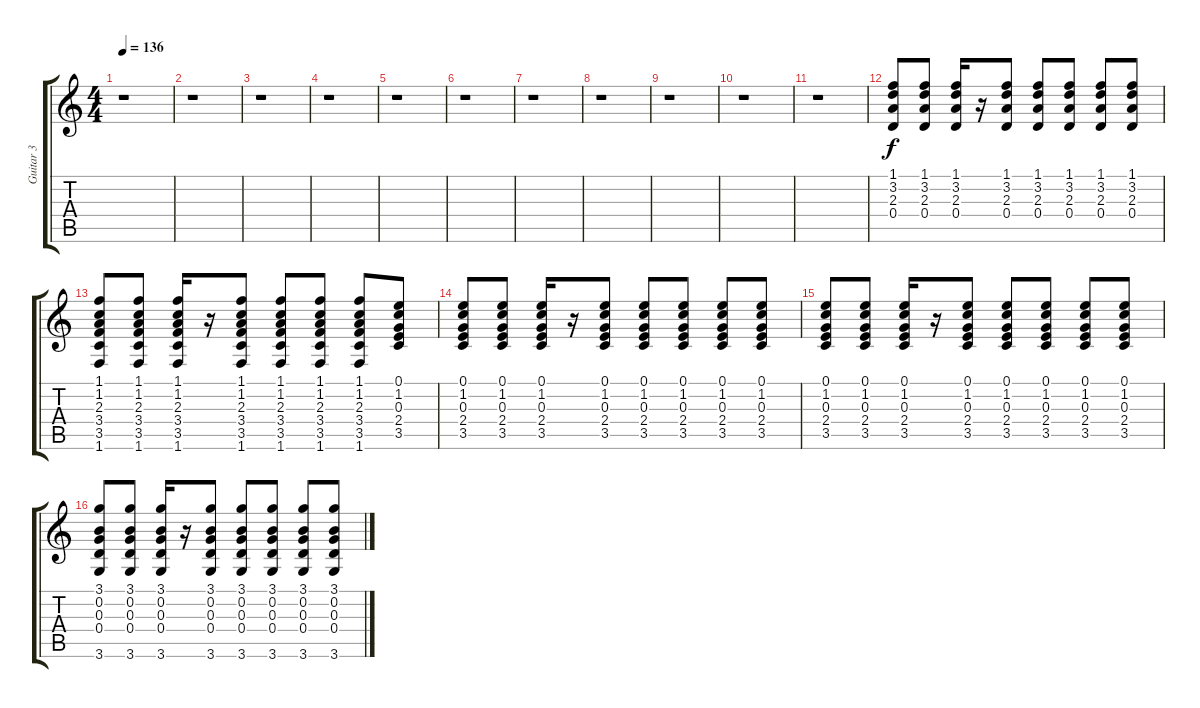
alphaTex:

\track ("Guitar 3" "Guitar 3") {instrument acousticguitarsteel}
\staff {score tabs}
\tuning (E4 B3 G3 D3 A2 E2) {hide}
\ts (4 4)
\tempo 136
\clef g2
\ks c
r.1{dy f} |
r.1 |
r.1 |
r.1 |
r.1 |
r.1 |
r.1 |
r.1 |
r.1 |
r.1 |
r.1 |
(1.1 3.2 2.3 0.4).8 (1.1 3.2 2.3 0.4).8 (1.1 3.2 2.3 0.4).16 r.16 (1.1 3.2 2.3 0.4).8 (1.1 3.2 2.3 0.4).8 (1.1 3.2 2.3 0.4).8 (1.1 3.2 2.3 0.4).8 (1.1 3.2 2.3 0.4).8 |
(1.1 1.2 2.3 3.4 3.5 1.6).8 (1.1 1.2 2.3 3.4 3.5 1.6).8 (1.1 1.2 2.3 3.4 3.5 1.6).16 r.16 (1.1 1.2 2.3 3.4 3.5 1.6).8 (1.1 1.2 2.3 3.4 3.5 1.6).8 (1.1 1.2 2.3 3.4 3.5 1.6).8 (1.1 1.2 2.3 3.4 3.5 1.6).8 (0.1 1.2 0.3 2.4 3.5).8 |
(0.1 1.2 0.3 2.4 3.5).8 (0.1 1.2 0.3 2.4 3.5).8 (0.1 1.2 0.3 2.4 3.5).16 r.16 (0.1 1.2 0.3 2.4 3.5).8 (0.1 1.2 0.3 2.4 3.5).8 (0.1 1.2 0.3 2.4 3.5).8 (0.1 1.2 0.3 2.4 3.5).8 (0.1 1.2 0.3 2.4 3.5).8 |
(0.1 1.2 0.3 2.4 3.5).8 (0.1 1.2 0.3 2.4 3.5).8 (0.1 1.2 0.3 2.4 3.5).16 r.16 (0.1 1.2 0.3 2.4 3.5).8 (0.1 1.2 0.3 2.4 3.5).8 (0.1 1.2 0.3 2.4 3.5).8 (0.1 1.2 0.3 2.4 3.5).8 (0.1 1.2 0.3 2.4 3.5).8 |
(3.1 0.2 0.3 0.4 3.6).8 (3.1 0.2 0.3 0.4 3.6).8 (3.1 0.2 0.3 0.4 3.6).16 r.16 (3.1 0.2 0.3 0.4 3.6).8 (3.1 0.2 0.3 0.4 3.6).8 (3.1 0.2 0.3 0.4 3.6).8 (3.1 0.2 0.3 0.4 3.6).8 (3.1 0.2 0.3 0.4 3.6).8
